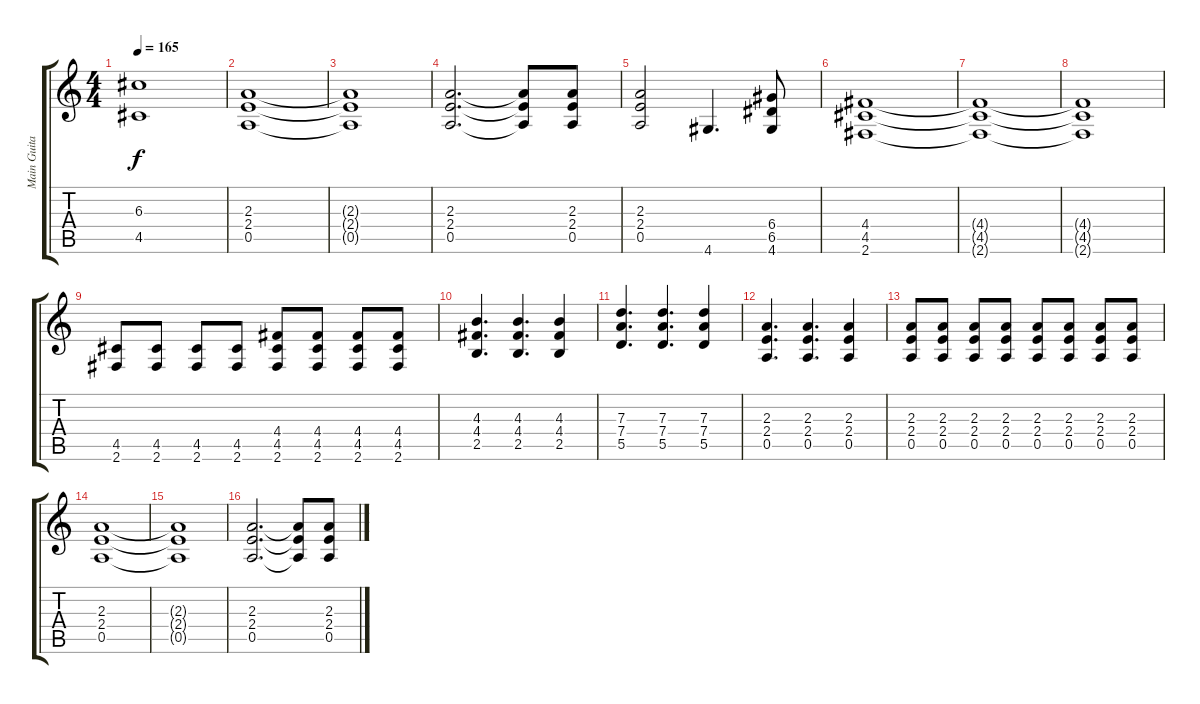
\track ("Main Guitar" "Main Guita") {instrument overdrivenguitar}
\staff {score tabs}
\tuning (E4 B3 G3 D3 A2 E2) {hide}
\ts (4 4)
\tempo 165
\clef g2
\ks c
(6.3{t} 4.5{t}).1{dy f} |
(2.3 2.4 0.5).1 |
(2.3{t} 2.4{t} 0.5{t}).1 |
(2.3 2.4 0.5).2{d} (2.3{t} 2.4{t} 0.5{t}).8 (2.3 2.4 0.5).8 |
(2.3 2.4 0.5).2 4.6.4{d} (6.4 6.5 4.6).8 |
(4.4 4.5 2.6).1 |
(4.4{t} 4.5{t} 2.6{t}).1 |
(4.4{t} 4.5{t} 2.6{t}).1 |
(4.5 2.6).8 (4.5 2.6).8 (4.5 2.6).8 (4.5 2.6).8 (4.4 4.5 2.6).8 (4.4 4.5 2.6).8 (4.4 4.5 2.6).8 (4.4 4.5 2.6).8 |
(4.3 4.4 2.5).4{d} (4.3 4.4 2.5).4{d} (4.3 4.4 2.5).4 |
(7.3 7.4 5.5).4{d} (7.3 7.4 5.5).4{d} (7.3 7.4 5.5).4 |
(2.3 2.4 0.5).4{d} (2.3 2.4 0.5).4{d} (2.3 2.4 0.5).4 |
(2.3 2.4 0.5).8 (2.3 2.4 0.5).8 (2.3 2.4 0.5).8 (2.3 2.4 0.5).8 (2.3 2.4 0.5).8 (2.3 2.4 0.5).8 (2.3 2.4 0.5).8 (2.3 2.4 0.5).8 |
(2.3 2.4 0.5).1 |
(2.3{t} 2.4{t} 0.5{t}).1 |
(2.3 2.4 0.5).2{d} (2.3{t} 2.4{t} 0.5{t}).8 (2.3 2.4 0.5).8
